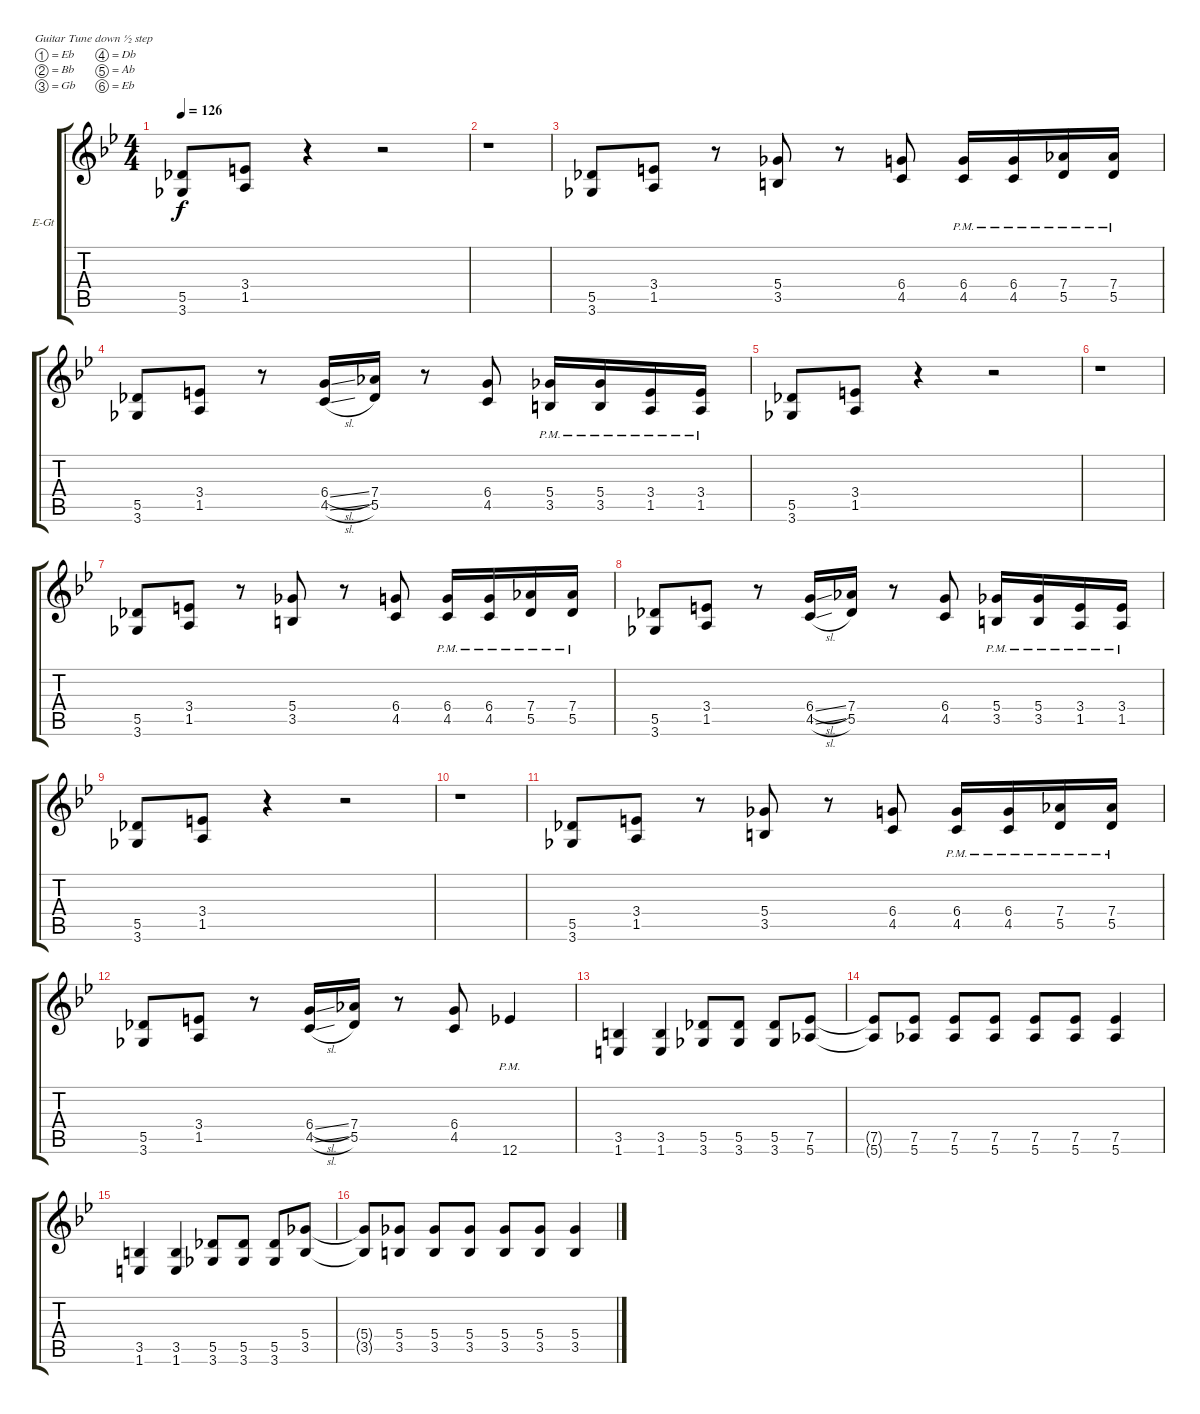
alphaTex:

\bracketExtendMode groupsimilarinstruments
\firstSystemTrackNameOrientation horizontal
\otherSystemsTrackNameOrientation horizontal
\track ("Untitled" "E-Gt") {instrument overdrivenguitar}
\staff {score tabs}
\tuning (Eb4 Bb3 Gb3 Db3 Ab2 Eb2)
\ts (4 4)
\tempo 126
\clef g2
\ks bb
(5.5 3.6).8{dy f} (3.4 1.5).8 r.4 r.2 |
r.1 |
(5.5 3.6).8 (3.4 1.5).8 r.8 (5.4 3.5).8 r.8 (6.4 4.5).8 (6.4{pm} 4.5{pm}).16 (6.4{pm} 4.5{pm}).16 (7.4{pm} 5.5{pm}).16 (7.4{pm} 5.5{pm}).16 |
(5.5 3.6).8 (3.4 1.5).8 r.8 (6.4{sl} 4.5{sl}).16 (7.4 5.5).16 r.8 (6.4 4.5).8 (5.4{pm} 3.5{pm}).16 (5.4{pm} 3.5{pm}).16 (3.4{pm} 1.5{pm}).16 (3.4{pm} 1.5{pm}).16 |
(5.5 3.6).8 (3.4 1.5).8 r.4 r.2 |
r.1 |
(5.5 3.6).8 (3.4 1.5).8 r.8 (5.4 3.5).8 r.8 (6.4 4.5).8 (6.4{pm} 4.5{pm}).16 (6.4{pm} 4.5{pm}).16 (7.4{pm} 5.5{pm}).16 (7.4{pm} 5.5{pm}).16 |
(5.5 3.6).8 (3.4 1.5).8 r.8 (6.4{sl} 4.5{sl}).16 (7.4 5.5).16 r.8 (6.4 4.5).8 (5.4{pm} 3.5{pm}).16 (5.4{pm} 3.5{pm}).16 (3.4{pm} 1.5{pm}).16 (3.4{pm} 1.5{pm}).16 |
(5.5 3.6).8 (3.4 1.5).8 r.4 r.2 |
r.1 |
(5.5 3.6).8 (3.4 1.5).8 r.8 (5.4 3.5).8 r.8 (6.4 4.5).8 (6.4{pm} 4.5{pm}).16 (6.4{pm} 4.5{pm}).16 (7.4{pm} 5.5{pm}).16 (7.4{pm} 5.5{pm}).16 |
(5.5 3.6).8 (3.4 1.5).8 r.8 (6.4{sl} 4.5{sl}).16 (7.4 5.5).16 r.8 (6.4 4.5).8 12.6{pm}.4 |
(3.5 1.6).4 (3.5 1.6).4 (5.5 3.6).8 (5.5 3.6).8 (5.5 3.6).8 (7.5 5.6).8 |
(7.5{t} 5.6{t}).8 (7.5 5.6).8 (7.5 5.6).8 (7.5 5.6).8 (7.5 5.6).8 (7.5 5.6).8 (7.5 5.6).4 |
(3.5 1.6).4 (3.5 1.6).4 (5.5 3.6).8 (5.5 3.6).8 (5.5 3.6).8 (5.4 3.5).8 |
(5.4{t} 3.5{t}).8 (5.4 3.5).8 (5.4 3.5).8 (5.4 3.5).8 (5.4 3.5).8 (5.4 3.5).8 (5.4 3.5).4
